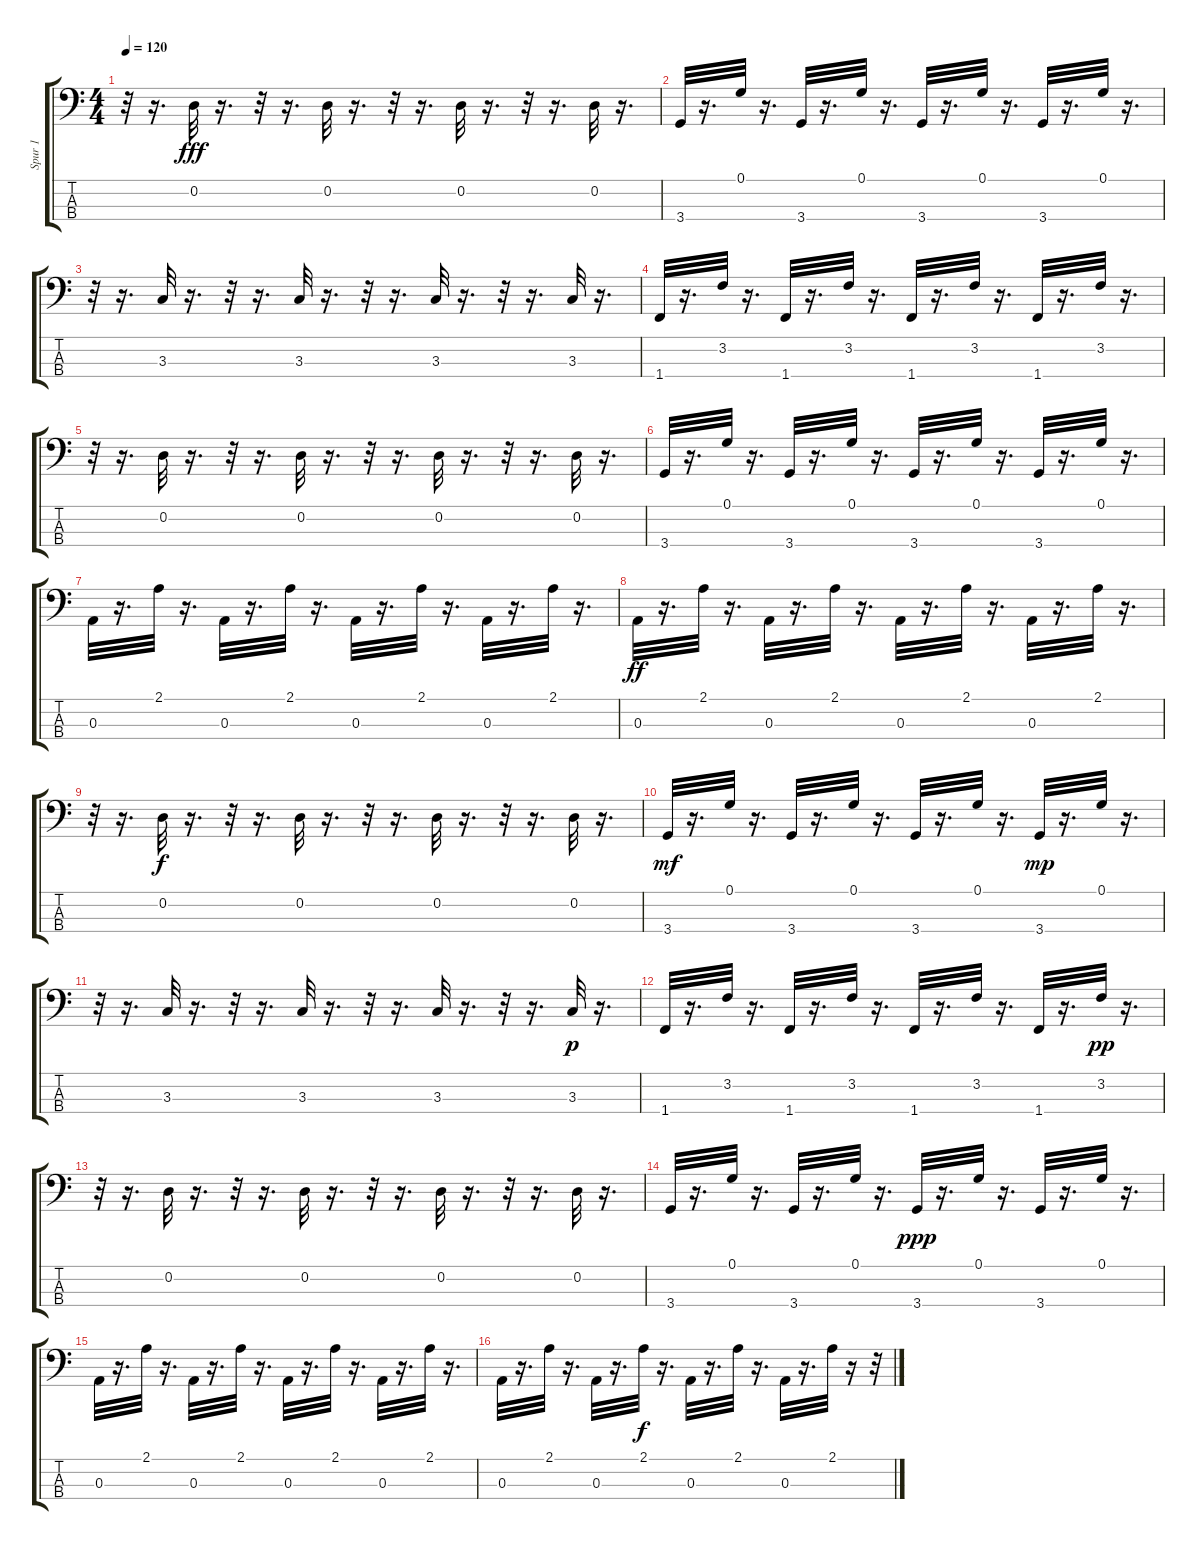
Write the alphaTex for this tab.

\track ("Spur 1" "Spur 1") {instrument fretlessbass}
\staff {score tabs}
\tuning (G2 D2 A1 E1) {hide}
\ts (4 4)
\tempo 120
\clef f4
\ks c
r.32{dy fff} r.16{d} 0.2.32 r.16{d} r.32 r.16{d} 0.2.32 r.16{d} r.32 r.16{d} 0.2.32 r.16{d} r.32 r.16{d} 0.2.32 r.16{d} |
3.4.32 r.16{d} 0.1.32 r.16{d} 3.4.32 r.16{d} 0.1.32 r.16{d} 3.4.32 r.16{d} 0.1.32 r.16{d} 3.4.32 r.16{d} 0.1.32 r.16{d} |
r.32 r.16{d} 3.3.32 r.16{d} r.32 r.16{d} 3.3.32 r.16{d} r.32 r.16{d} 3.3.32 r.16{d} r.32 r.16{d} 3.3.32 r.16{d} |
1.4.32 r.16{d} 3.2.32 r.16{d} 1.4.32 r.16{d} 3.2.32 r.16{d} 1.4.32 r.16{d} 3.2.32 r.16{d} 1.4.32 r.16{d} 3.2.32 r.16{d} |
r.32 r.16{d} 0.2.32 r.16{d} r.32 r.16{d} 0.2.32 r.16{d} r.32 r.16{d} 0.2.32 r.16{d} r.32 r.16{d} 0.2.32 r.16{d} |
3.4.32 r.16{d} 0.1.32 r.16{d} 3.4.32 r.16{d} 0.1.32 r.16{d} 3.4.32 r.16{d} 0.1.32 r.16{d} 3.4.32 r.16{d} 0.1.32 r.16{d} |
0.3.32 r.16{d} 2.1.32 r.16{d} 0.3.32 r.16{d} 2.1.32 r.16{d} 0.3.32 r.16{d} 2.1.32 r.16{d} 0.3.32 r.16{d} 2.1.32 r.16{d} |
0.3.32{dy ff} r.16{d} 2.1.32 r.16{d} 0.3.32 r.16{d} 2.1.32 r.16{d} 0.3.32 r.16{d} 2.1.32 r.16{d} 0.3.32 r.16{d} 2.1.32 r.16{d} |
r.32 r.16{d} 0.2.32{dy f} r.16{d} r.32 r.16{d} 0.2.32 r.16{d} r.32 r.16{d} 0.2.32 r.16{d} r.32 r.16{d} 0.2.32 r.16{d} |
3.4.32{dy mf} r.16{d} 0.1.32 r.16{d} 3.4.32 r.16{d} 0.1.32 r.16{d} 3.4.32 r.16{d} 0.1.32 r.16{d} 3.4.32{dy mp} r.16{d} 0.1.32 r.16{d} |
r.32 r.16{d} 3.3.32 r.16{d} r.32 r.16{d} 3.3.32 r.16{d} r.32 r.16{d} 3.3.32 r.16{d} r.32 r.16{d} 3.3.32{dy p} r.16{d} |
1.4.32 r.16{d} 3.2.32 r.16{d} 1.4.32 r.16{d} 3.2.32 r.16{d} 1.4.32 r.16{d} 3.2.32 r.16{d} 1.4.32 r.16{d} 3.2.32{dy pp} r.16{d} |
r.32 r.16{d} 0.2.32 r.16{d} r.32 r.16{d} 0.2.32 r.16{d} r.32 r.16{d} 0.2.32 r.16{d} r.32 r.16{d} 0.2.32 r.16{d} |
3.4.32 r.16{d} 0.1.32 r.16{d} 3.4.32 r.16{d} 0.1.32 r.16{d} 3.4.32{dy ppp} r.16{d} 0.1.32 r.16{d} 3.4.32 r.16{d} 0.1.32 r.16{d} |
0.3.32 r.16{d} 2.1.32 r.16{d} 0.3.32 r.16{d} 2.1.32 r.16{d} 0.3.32 r.16{d} 2.1.32 r.16{d} 0.3.32 r.16{d} 2.1.32 r.16{d} |
0.3.32 r.16{d} 2.1.32 r.16{d} 0.3.32 r.16{d} 2.1.32{dy f} r.16{d} 0.3.32 r.16{d} 2.1.32 r.16{d} 0.3.32 r.16{d} 2.1.32 r.16 r.32
